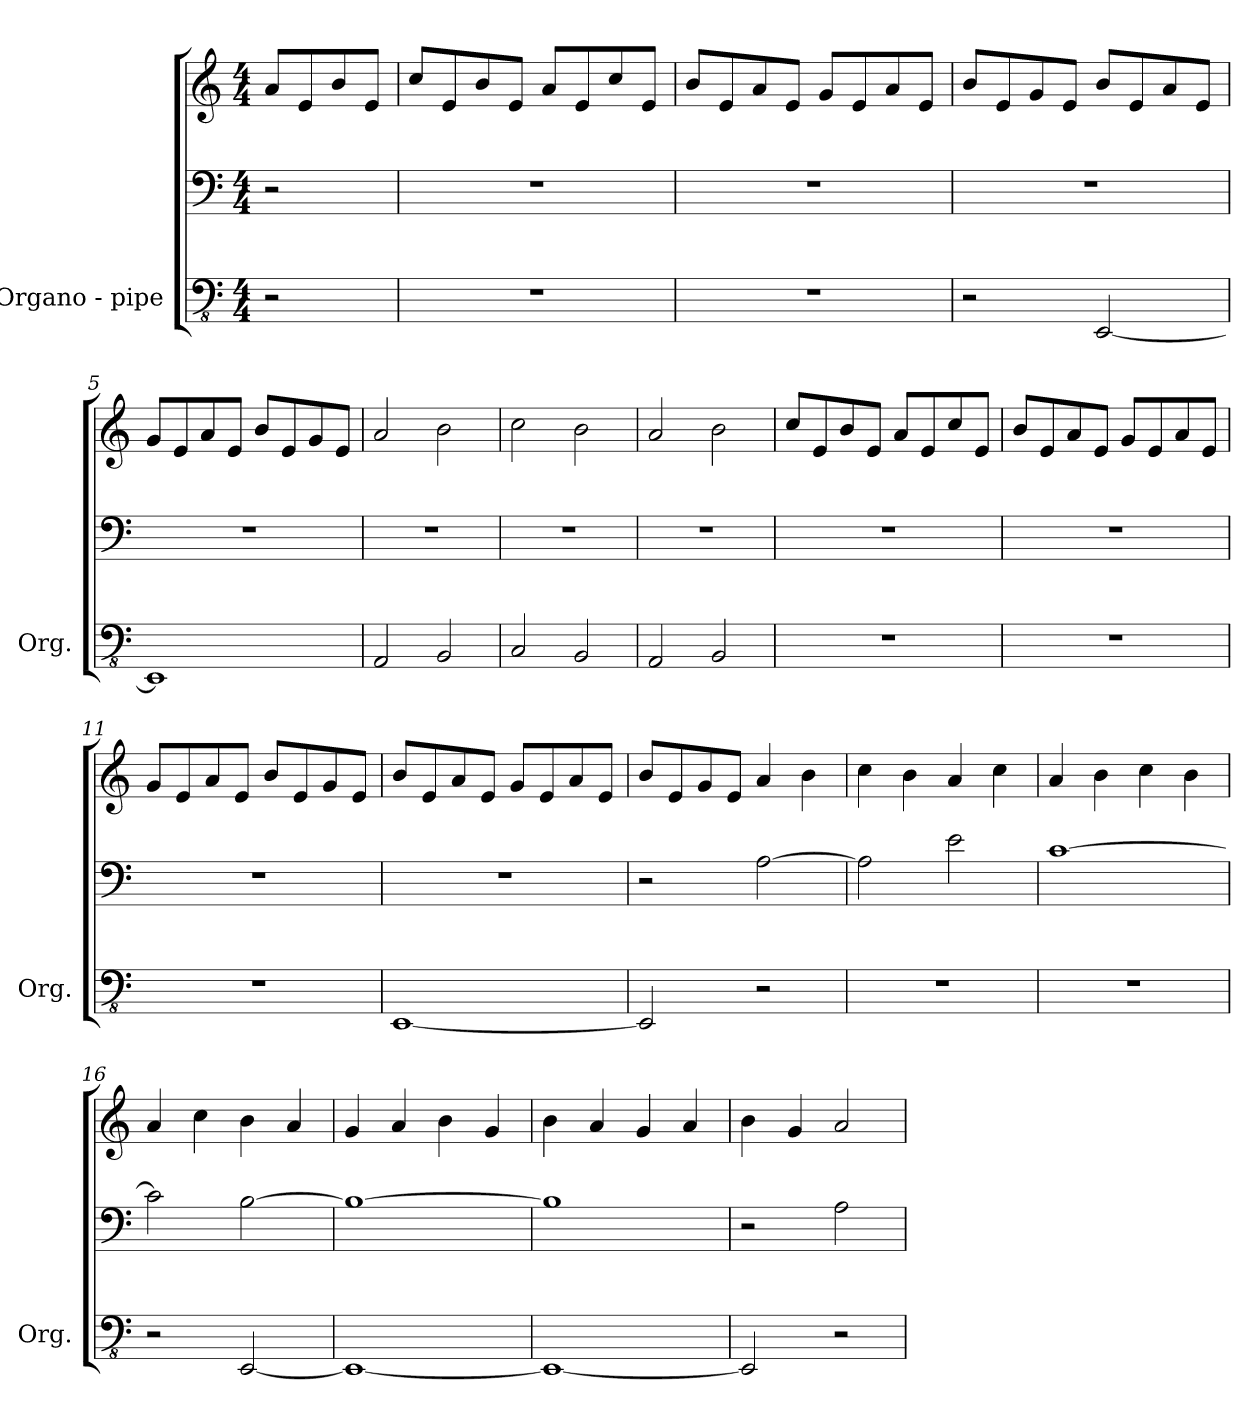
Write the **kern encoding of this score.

**kern	**kern	**kern
*part1	*part1	*part1
*staff3	*staff2	*staff1
*I"Organo - pipe	*	*
*I'Org.	*	*
*clefFv4	*clefF4	*clefG2
*k[]	*k[]	*k[]
*M4/4	*M4/4	*M4/4
=1	=1	=1
2r	2r	8a/L
.	.	8e/
.	.	8b/
.	.	8e/J
=2	=2	=2
1r	1r	8cc/L
.	.	8e/
.	.	8b/
.	.	8e/J
.	.	8a/L
.	.	8e/
.	.	8cc/
.	.	8e/J
=3	=3	=3
1r	1r	8b/L
.	.	8e/
.	.	8a/
.	.	8e/J
.	.	8g/L
.	.	8e/
.	.	8a/
.	.	8e/J
=4	=4	=4
2r	1r	8b/L
.	.	8e/
.	.	8g/
.	.	8e/J
[2EEE/	.	8b/L
.	.	8e/
.	.	8a/
.	.	8e/J
!!LO:LB:g=z
=5	=5	=5
1EEE]	1r	8g/L
.	.	8e/
.	.	8a/
.	.	8e/J
.	.	8b/L
.	.	8e/
.	.	8g/
.	.	8e/J
=6	=6	=6
2AAA/	1r	2a/
2BBB/	.	2b\
=7	=7	=7
2CC/	1r	2cc\
2BBB/	.	2b\
=8	=8	=8
2AAA/	1r	2a/
2BBB/	.	2b\
!!LO:LB:g=z
=9	=9	=9
1r	1r	8cc/L
.	.	8e/
.	.	8b/
.	.	8e/J
.	.	8a/L
.	.	8e/
.	.	8cc/
.	.	8e/J
=10	=10	=10
1r	1r	8b/L
.	.	8e/
.	.	8a/
.	.	8e/J
.	.	8g/L
.	.	8e/
.	.	8a/
.	.	8e/J
=11	=11	=11
1r	1r	8g/L
.	.	8e/
.	.	8a/
.	.	8e/J
.	.	8b/L
.	.	8e/
.	.	8g/
.	.	8e/J
=12	=12	=12
[1EEE	1r	8b/L
.	.	8e/
.	.	8a/
.	.	8e/J
.	.	8g/L
.	.	8e/
.	.	8a/
.	.	8e/J
!!LO:LB:g=z
=13	=13	=13
2EEE/]	2r	8b/L
.	.	8e/
.	.	8g/
.	.	8e/J
2r	[2A\	4a/
.	.	4b\
=14	=14	=14
1r	2A\]	4cc\
.	.	4b\
.	2e\	4a/
.	.	4cc\
=15	=15	=15
1r	[1c	4a/
.	.	4b\
.	.	4cc\
.	.	4b\
=16	=16	=16
2r	2c\]	4a/
.	.	4cc\
[2EEE/	[2B\	4b\
.	.	4a/
!!LO:PB:g=z
=17	=17	=17
1EEE_	1B_	4g/
.	.	4a/
.	.	4b\
.	.	4g/
=18	=18	=18
1EEE_	1B]	4b\
.	.	4a/
.	.	4g/
.	.	4a/
=19	=19	=19
2EEE/]	2r	4b\
.	.	4g/
2r	2A\	2a/
=	=	=
*-	*-	*-
